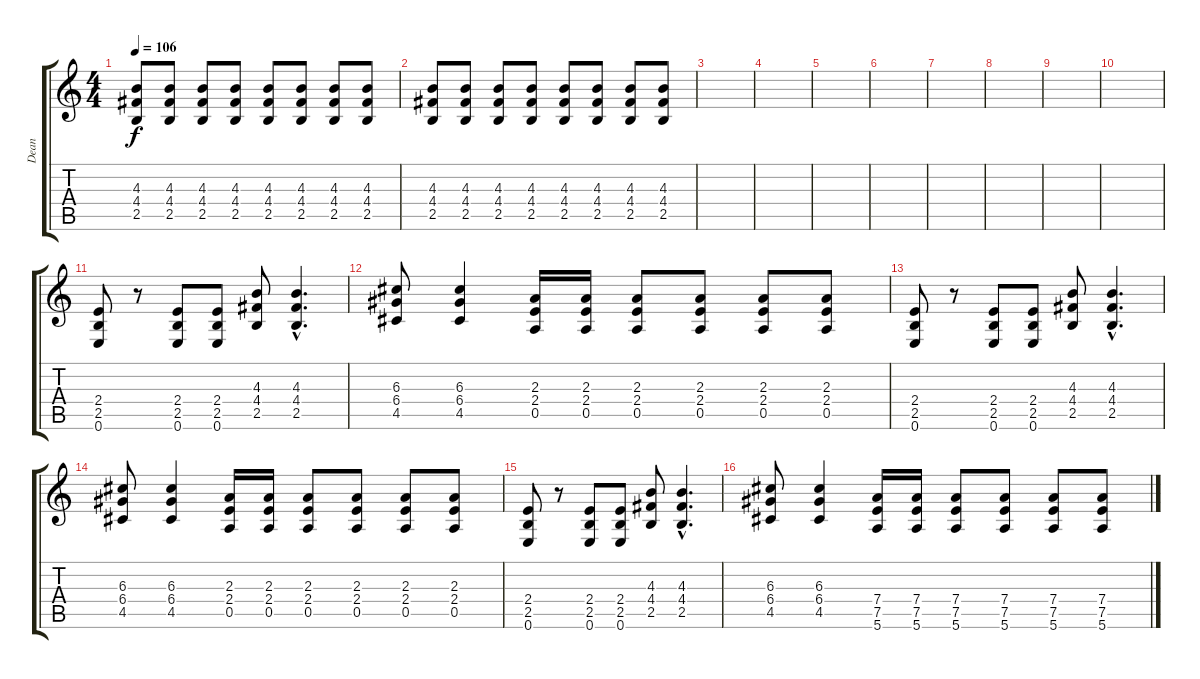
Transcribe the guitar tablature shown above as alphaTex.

\track ("Dean" "Dean") {instrument distortionguitar}
\staff {score tabs}
\tuning (E4 B3 G3 D3 A2 E2) {hide}
\ts (4 4)
\tempo 106
\clef g2
\ks c
(4.3 4.4 2.5).8{dy f} (4.3 4.4 2.5).8 (4.3 4.4 2.5).8 (4.3 4.4 2.5).8 (4.3 4.4 2.5).8 (4.3 4.4 2.5).8 (4.3 4.4 2.5).8 (4.3 4.4 2.5).8 |
(4.3 4.4 2.5).8 (4.3 4.4 2.5).8 (4.3 4.4 2.5).8 (4.3 4.4 2.5).8 (4.3 4.4 2.5).8 (4.3 4.4 2.5).8 (4.3 4.4 2.5).8 (4.3 4.4 2.5).8 |
|
|
|
|
|
|
|
|
(2.4 2.5 0.6).8 r.8 (2.4 2.5 0.6).8 (2.4 2.5 0.6).8 (4.3 4.4 2.5).8 (4.3{hac} 4.4{hac} 2.5{hac}).4{d} |
(6.3 6.4 4.5).8 (6.3 6.4 4.5).4 (2.3 2.4 0.5).16 (2.3 2.4 0.5).16 (2.3 2.4 0.5).8 (2.3 2.4 0.5).8 (2.3 2.4 0.5).8 (2.3 2.4 0.5).8 |
(2.4 2.5 0.6).8 r.8 (2.4 2.5 0.6).8 (2.4 2.5 0.6).8 (4.3 4.4 2.5).8 (4.3{hac} 4.4{hac} 2.5{hac}).4{d} |
(6.3 6.4 4.5).8 (6.3 6.4 4.5).4 (2.3 2.4 0.5).16 (2.3 2.4 0.5).16 (2.3 2.4 0.5).8 (2.3 2.4 0.5).8 (2.3 2.4 0.5).8 (2.3 2.4 0.5).8 |
(2.4 2.5 0.6).8 r.8 (2.4 2.5 0.6).8 (2.4 2.5 0.6).8 (4.3 4.4 2.5).8 (4.3{hac} 4.4{hac} 2.5{hac}).4{d} |
(6.3 6.4 4.5).8 (6.3 6.4 4.5).4 (7.4 7.5 5.6).16 (7.4 7.5 5.6).16 (7.4 7.5 5.6).8 (7.4 7.5 5.6).8 (7.4 7.5 5.6).8 (7.4 7.5{ss} 5.6).8
